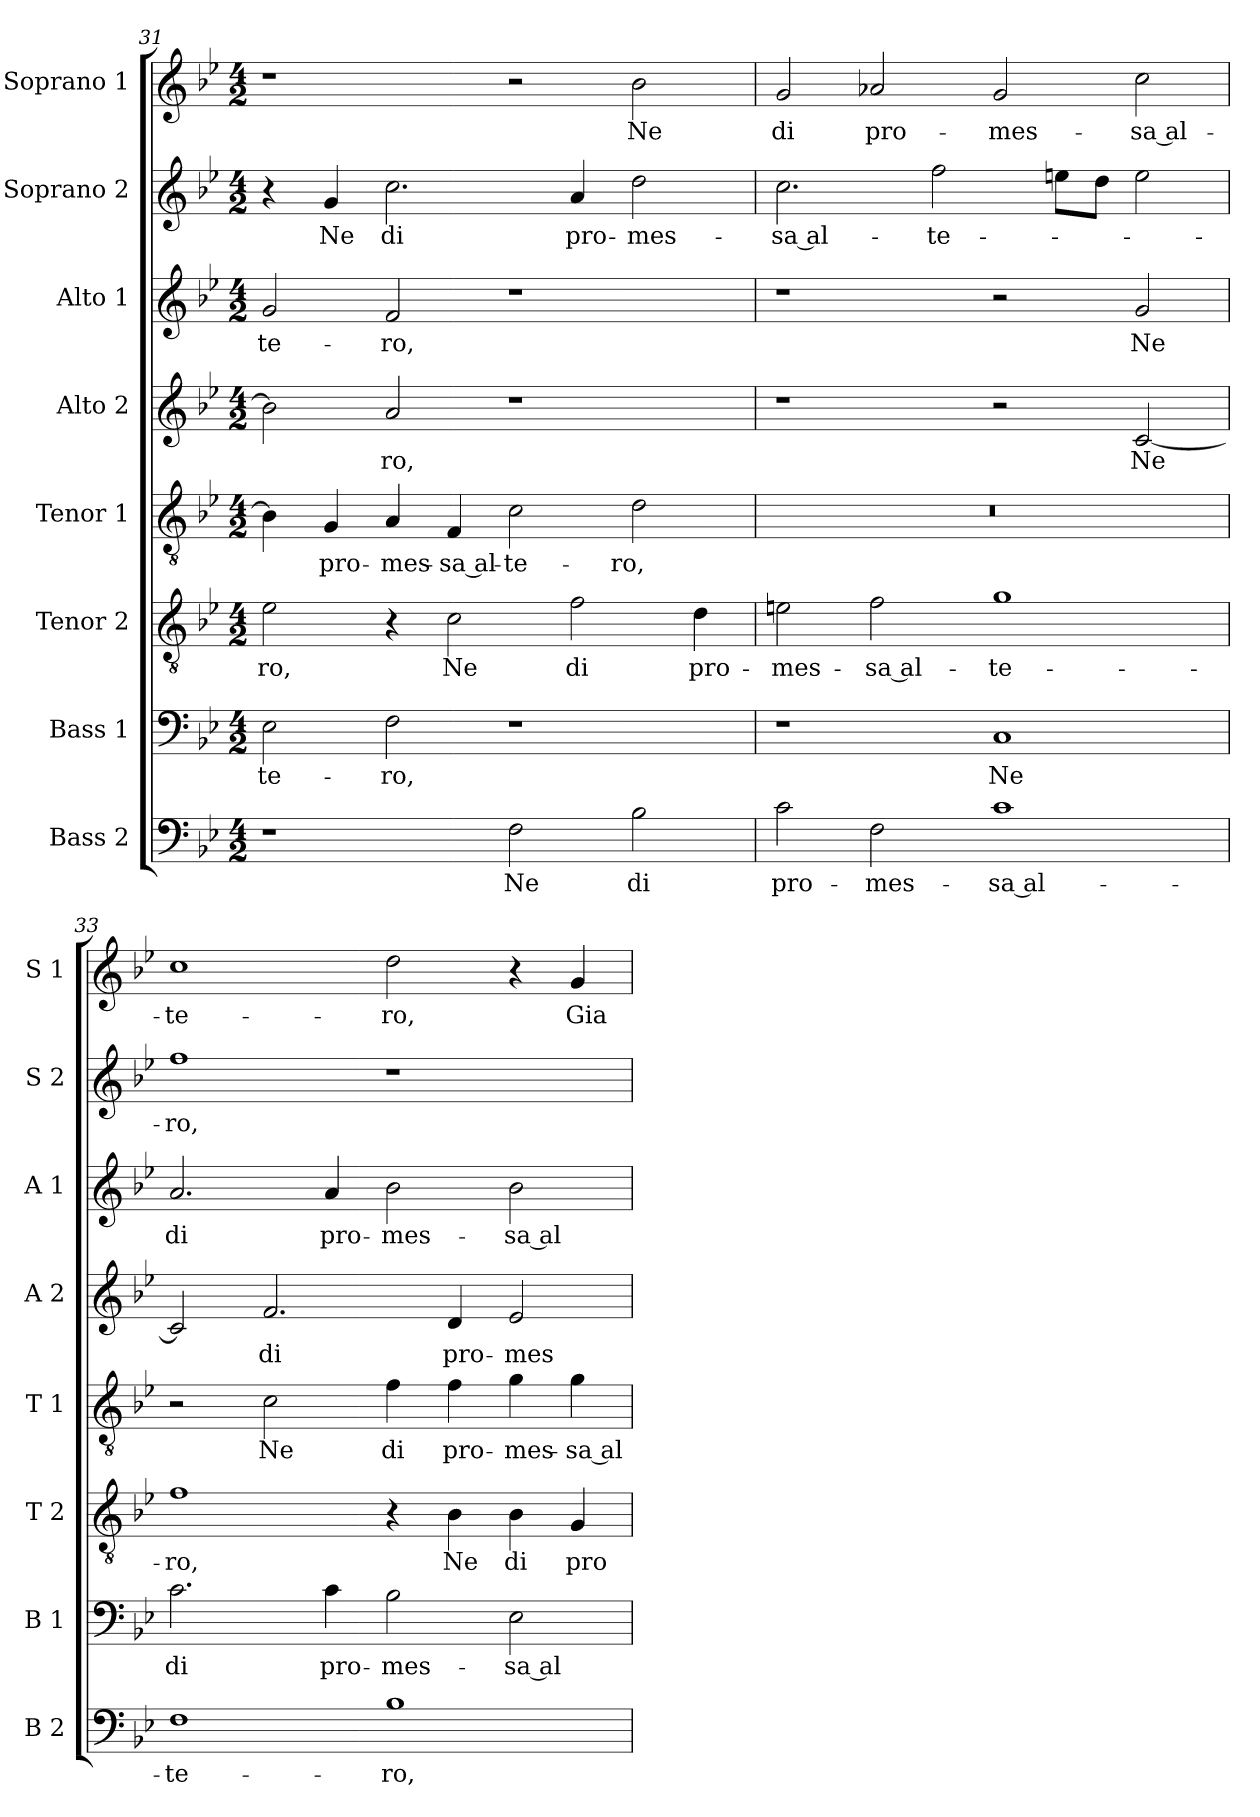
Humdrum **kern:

**kern	**text	**kern	**text	**kern	**text	**kern	**text	**kern	**text	**kern	**text	**kern	**text	**kern	**text
*part8	*part8	*part7	*part7	*part6	*part6	*part5	*part5	*part4	*part4	*part3	*part3	*part2	*part2	*part1	*part1
*staff8	*staff8	*staff7	*staff7	*staff6	*staff6	*staff5	*staff5	*staff4	*staff4	*staff3	*staff3	*staff2	*staff2	*staff1	*staff1
*I"Bass 2	*	*I"Bass 1	*	*I"Tenor 2	*	*I"Tenor 1	*	*I"Alto 2	*	*I"Alto 1	*	*I"Soprano 2	*	*I"Soprano 1	*
*I'B 2	*	*I'B 1	*	*I'T 2	*	*I'T 1	*	*I'A 2	*	*I'A 1	*	*I'S 2	*	*I'S 1	*
!!LO:PB:g=z
*clefF4	*	*clefF4	*	*clefGv2	*	*clefGv2	*	*clefG2	*	*clefG2	*	*clefG2	*	*clefG2	*
*k[b-e-]	*	*k[b-e-]	*	*k[b-e-]	*	*k[b-e-]	*	*k[b-e-]	*	*k[b-e-]	*	*k[b-e-]	*	*k[b-e-]	*
*B-:	*	*B-:	*	*B-:	*	*B-:	*	*B-:	*	*B-:	*	*B-:	*	*B-:	*
*M4/2	*	*M4/2	*	*M4/2	*	*M4/2	*	*M4/2	*	*M4/2	*	*M4/2	*	*M4/2	*
=31	=31	=31	=31	=31	=31	=31	=31	=31	=31	=31	=31	=31	=31	=31	=31
!	!	!	!LO:LY:b	!	!LO:LY:b	!	!	!	!	!	!LO:LY:b	!	!	!	!
1r	.	2E-\	-te-	2e-\	-ro,	4B-\]	.	2b-\]	.	2g/	-te-	4r	.	1r	.
!	!	!	!	!	!	!	!LO:LY:b	!	!	!	!	!	!LO:LY:b	!	!
.	.	.	.	.	.	4G/	pro-	.	.	.	.	4g/	Ne	.	.
!	!	!	!LO:LY:b	!	!	!	!LO:LY:b	!	!LO:LY:b	!	!LO:LY:b	!	!LO:LY:b	!	!
.	.	2F\	-ro,	4r	.	4A/	-mes-	2a/	-ro,	2f/	-ro,	2.cc\	di	.	.
!	!	!	!	!	!LO:LY:b	!	!LO:LY:b	!	!	!	!	!	!	!	!
.	.	.	.	2c\	Ne	4F/	-sa al-	.	.	.	.	.	.	.	.
!	!LO:LY:b	!	!	!	!	!	!LO:LY:b	!	!	!	!	!	!	!	!
2F\	Ne	1r	.	.	.	2c\	-te-	1r	.	1r	.	.	.	2r	.
!	!	!	!	!	!LO:LY:b	!	!	!	!	!	!	!	!LO:LY:b	!	!
.	.	.	.	2f\	di	.	.	.	.	.	.	4a/	pro-	.	.
!	!LO:LY:b	!	!	!	!	!	!LO:LY:b	!	!	!	!	!	!LO:LY:b	!	!LO:LY:b
2B-\	di	.	.	.	.	2d\	-ro,	.	.	.	.	2dd\	-mes-	2b-\	Ne
!	!	!	!	!	!LO:LY:b	!	!	!	!	!	!	!	!	!	!
.	.	.	.	4d\	pro-	.	.	.	.	.	.	.	.	.	.
=32	=32	=32	=32	=32	=32	=32	=32	=32	=32	=32	=32	=32	=32	=32	=32
!	!LO:LY:b	!	!	!	!LO:LY:b	!	!	!	!	!	!	!	!LO:LY:b	!	!LO:LY:b
2c\	pro-	1r	.	2en\	-mes-	0r	.	1r	.	1r	.	2.cc\	-sa al-	2g/	di
!	!LO:LY:b	!	!	!	!LO:LY:b	!	!	!	!	!	!	!	!	!	!LO:LY:b
2F\	-mes-	.	.	2f\	-sa al-	.	.	.	.	.	.	.	.	2a-X/	pro-
!	!	!	!	!	!	!	!	!	!	!	!	!	!LO:LY:b	!	!
.	.	.	.	.	.	.	.	.	.	.	.	2ff\	-te-	.	.
!	!LO:LY:b	!	!LO:LY:b	!	!LO:LY:b	!	!	!	!	!	!	!	!	!	!LO:LY:b
1c	-sa al-	1C	Ne	1g	-te-	.	.	2r	.	2r	.	.	.	2g/	-mes-
.	.	.	.	.	.	.	.	.	.	.	.	8een\L	.	.	.
.	.	.	.	.	.	.	.	.	.	.	.	8dd\J	.	.	.
!	!	!	!	!	!	!	!	!	!LO:LY:b	!	!LO:LY:b	!	!	!	!LO:LY:b
.	.	.	.	.	.	.	.	[2c/	Ne	2g/	Ne	2ee\	.	2cc\	-sa al-
=33	=33	=33	=33	=33	=33	=33	=33	=33	=33	=33	=33	=33	=33	=33	=33
!	!LO:LY:b	!	!LO:LY:b	!	!LO:LY:b	!	!	!	!	!	!LO:LY:b	!	!LO:LY:b	!	!LO:LY:b
1F	-te-	2.c\	di	1f	-ro,	2r	.	2c/]	.	2.a/	di	1ff	-ro,	1cc	-te-
!	!	!	!	!	!	!	!LO:LY:b	!	!LO:LY:b	!	!	!	!	!	!
.	.	.	.	.	.	2c\	Ne	2.f/	di	.	.	.	.	.	.
!	!	!	!LO:LY:b	!	!	!	!	!	!	!	!LO:LY:b	!	!	!	!
.	.	4c\	pro-	.	.	.	.	.	.	4a/	pro-	.	.	.	.
!	!LO:LY:b	!	!LO:LY:b	!	!	!	!LO:LY:b	!	!	!	!LO:LY:b	!	!	!	!LO:LY:b
1B-	-ro,	2B-\	-mes-	4r	.	4f\	di	.	.	2b-\	-mes-	1r	.	2dd\	-ro,
!	!	!	!	!	!LO:LY:b	!	!LO:LY:b	!	!LO:LY:b	!	!	!	!	!	!
.	.	.	.	4B-\	Ne	4f\	pro-	4d/	pro-	.	.	.	.	.	.
!	!	!	!LO:LY:b	!	!LO:LY:b	!	!LO:LY:b	!	!LO:LY:b	!	!LO:LY:b	!	!	!	!
.	.	2E-\	-sa al-	4B-\	di	4g\	-mes-	2e-/	-mes-	2b-\	-sa al-	.	.	4r	.
!	!	!	!	!	!LO:LY:b	!	!LO:LY:b	!	!	!	!	!	!	!	!LO:LY:b
.	.	.	.	4G/	pro-	4g\	-sa al-	.	.	.	.	.	.	4g/	Gia-
=	=	=	=	=	=	=	=	=	=	=	=	=	=	=	=
*-	*-	*-	*-	*-	*-	*-	*-	*-	*-	*-	*-	*-	*-	*-	*-
